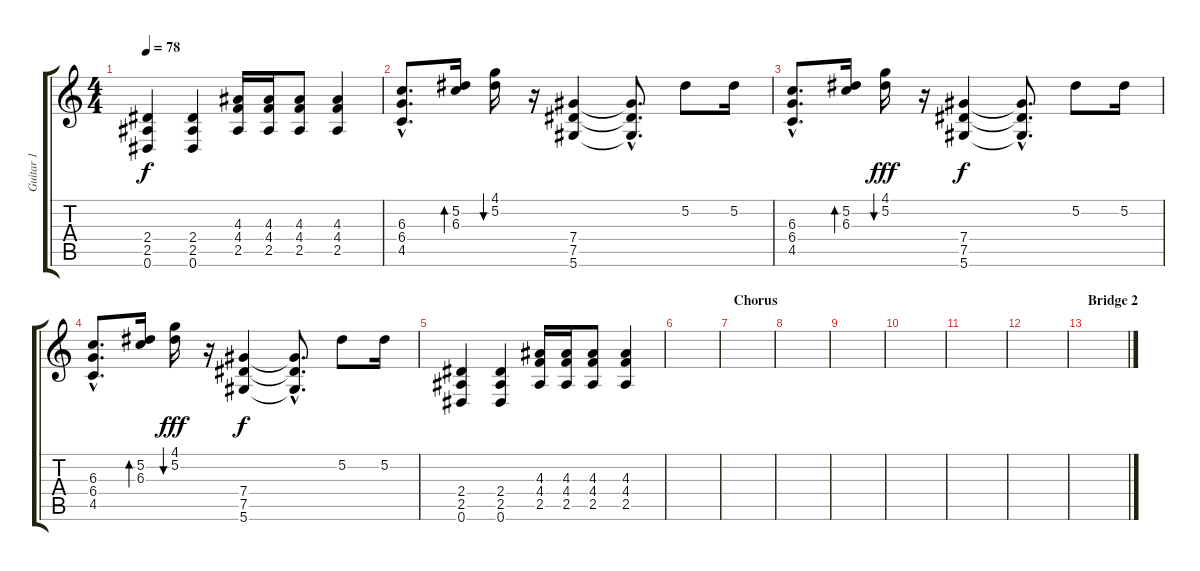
\track ("Guitar 1" "Guitar 1") {instrument electricguitarjazz}
\staff {score tabs}
\tuning (Eb4 Bb3 Gb3 Db3 Ab2 Eb2) {hide}
\ts (4 4)
\tempo 78
\clef g2
\ks c
(2.4 2.5 0.6).4{dy f} (2.4 2.5 0.6).4 (4.3 4.4 2.5).16 (4.3 4.4 2.5).16 (4.3 4.4 2.5).8 (4.3 4.4 2.5).4 |
(6.3{hac} 6.4{hac} 4.5{hac}).8{d volume 10} (5.2 6.3).16{bd 240} (4.1 5.2).16{bu 240} r.16 (7.4 7.5 5.6).4 (7.4{hac t} 7.5{hac t} 5.6{hac t}).8{d} 5.2.8 5.2.16 |
(6.3{hac} 6.4{hac} 4.5{hac}).8{d} (5.2 6.3).16{bd 240} (4.1 5.2).16{bu 240 dy fff} r.16 (7.4 7.5 5.6).4{dy f} (7.4{hac t} 7.5{hac t} 5.6{hac t}).8{d} 5.2.8 5.2.16 |
(6.3{hac} 6.4{hac} 4.5{hac}).8{d} (5.2 6.3).16{bd 240} (4.1 5.2).16{bu 240 dy fff} r.16 (7.4 7.5 5.6).4{dy f} (7.4{hac t} 7.5{hac t} 5.6{hac t}).8{d} 5.2.8 5.2.16 |
(2.4 2.5 0.6).4 (2.4 2.5 0.6).4 (4.3 4.4 2.5).16 (4.3 4.4 2.5).16 (4.3 4.4 2.5).8 (4.3 4.4 2.5).4 |
|
\section ("" "Chorus")
|
|
|
|
|
|
\section ("" "Bridge 2")
